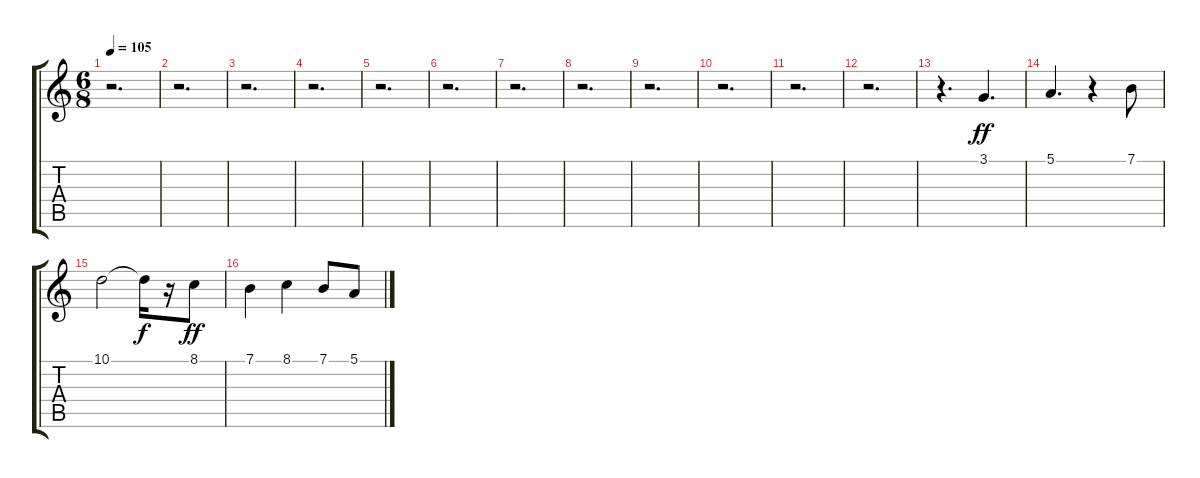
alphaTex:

\track "" {instrument panflute}
\staff {score tabs}
\tuning (E4 B3 G3 D3 A2 E2) {hide}
\ts (6 8)
\tempo 105
\clef g2
\ks c
r.2{d dy f} |
r.2{d} |
r.2{d} |
r.2{d} |
r.2{d} |
r.2{d} |
r.2{d} |
r.2{d} |
r.2{d} |
r.2{d} |
r.2{d} |
r.2{d} |
r.4{d} 3.1.4{d dy ff} |
5.1.4{d} r.4 7.1.8 |
10.1.2 10.1{t}.16{dy f} r.16 8.1.8{dy ff} |
7.1.4 8.1.4 7.1.8 5.1.8
